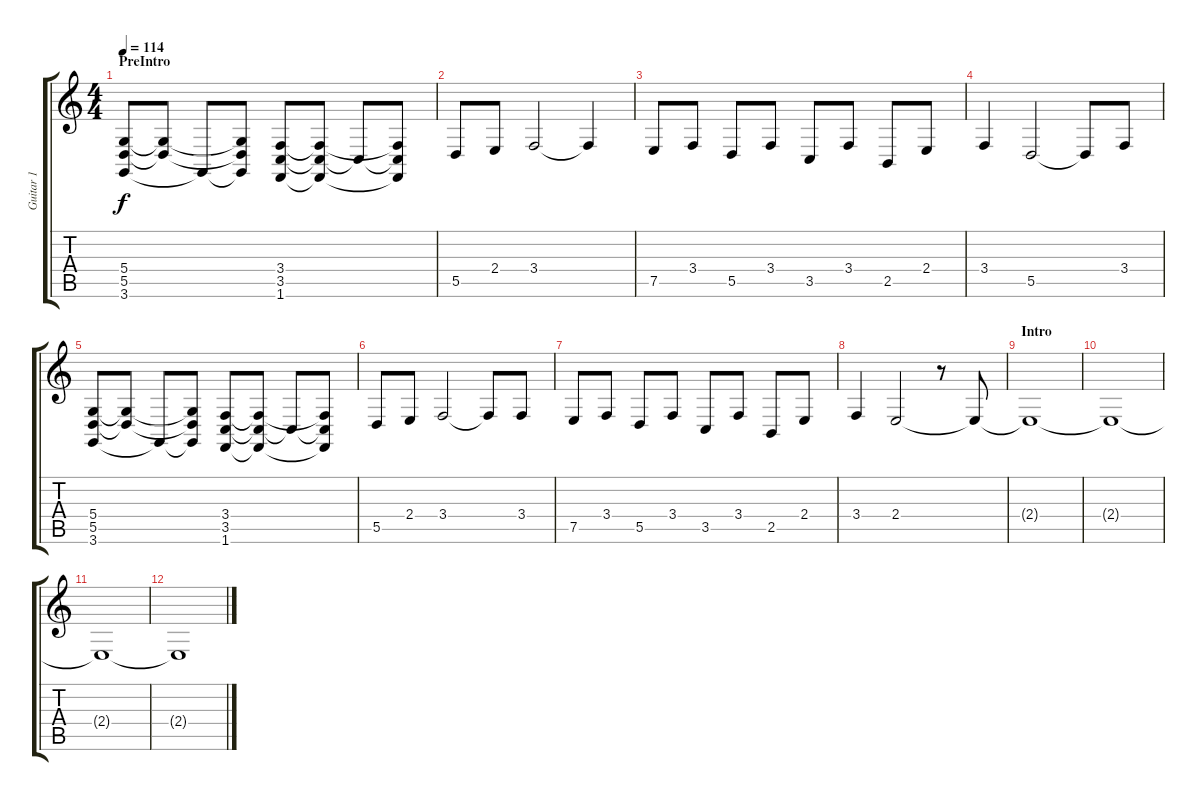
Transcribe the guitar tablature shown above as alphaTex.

\track ("Guitar 1" "Guitar 1") {instrument lead1square}
\staff {score tabs}
\tuning (E4 B3 G3 D3 A2 E2) {hide}
\ts (4 4)
\section ("" "PreIntro")
\tempo 114
\clef g2
\ks c
(5.4 5.5 3.6).8{dy f instrument lead1square} (5.4{t} 5.5{t}).8 3.6{t}.8 (5.4{t} 5.5{t} 3.6{t}).8 (3.4 3.5 1.6).8 (3.4{t} 3.5{t} 1.6{t}).8 3.5{t}.8 (3.4{t} 3.5{t} 1.6{t}).8 |
5.5.8 2.4.8 3.4.2 3.4{t}.4 |
7.5.8 3.4.8 5.5.8 3.4.8 3.5.8 3.4.8 2.5.8 2.4.8 |
3.4.4 5.5.2 5.5{t}.8 3.4.8 |
(5.4 5.5 3.6).8 (5.4{t} 5.5{t}).8 3.6{t}.8 (5.4{t} 5.5{t} 3.6{t}).8 (3.4 3.5 1.6).8 (3.4{t} 3.5{t} 1.6{t}).8 3.5{t}.8 (3.4{t} 3.5{t} 1.6{t}).8 |
5.5.8 2.4.8 3.4.2 3.4{t}.8 3.4.8 |
7.5.8 3.4.8 5.5.8 3.4.8 3.5.8 3.4.8 2.5.8 2.4.8 |
3.4.4 2.4.2 r.8{volume 0 balance 16} 2.4{t}.8 |
\section ("" "Intro")
2.4{t}.1 |
2.4{t}.1 |
2.4{t}.1 |
2.4{t}.1
